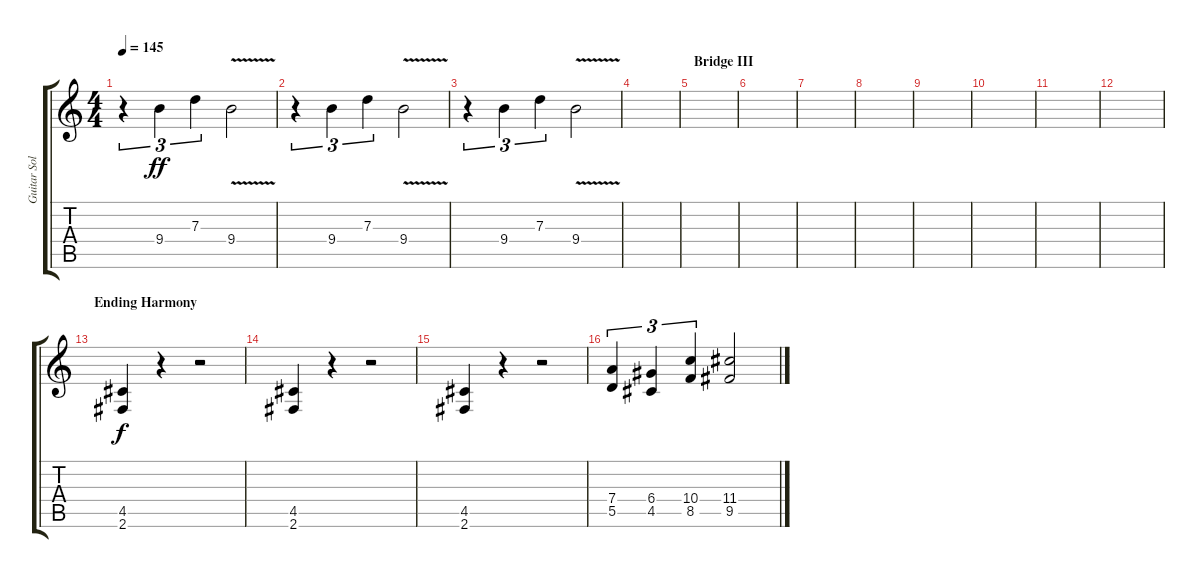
\track ("Guitar Solo" "Guitar Sol") {instrument overdrivenguitar}
\staff {score tabs}
\tuning (E4 B3 G3 D3 A2 E2) {hide}
\ts (4 4)
\tempo 145
\clef g2
\ks c
r.4{tu (3 2) dy f} 9.4.4{tu (3 2) dy ff} 7.3.4{tu (3 2)} 9.4{v}.2 |
r.4{tu (3 2)} 9.4.4{tu (3 2)} 7.3.4{tu (3 2)} 9.4{v}.2 |
r.4{tu (3 2)} 9.4.4{tu (3 2)} 7.3.4{tu (3 2)} 9.4{v}.2 |
|
\section ("" "Bridge III")
|
|
|
|
|
|
|
|
\section ("" "Ending Harmony")
(4.5 2.6).4{dy f} r.4 r.2 |
(4.5 2.6).4 r.4 r.2 |
(4.5 2.6).4 r.4 r.2 |
(7.4 5.5).4{tu (3 2)} (6.4 4.5).4{tu (3 2)} (10.4 8.5).4{tu (3 2)} (11.4 9.5).2
